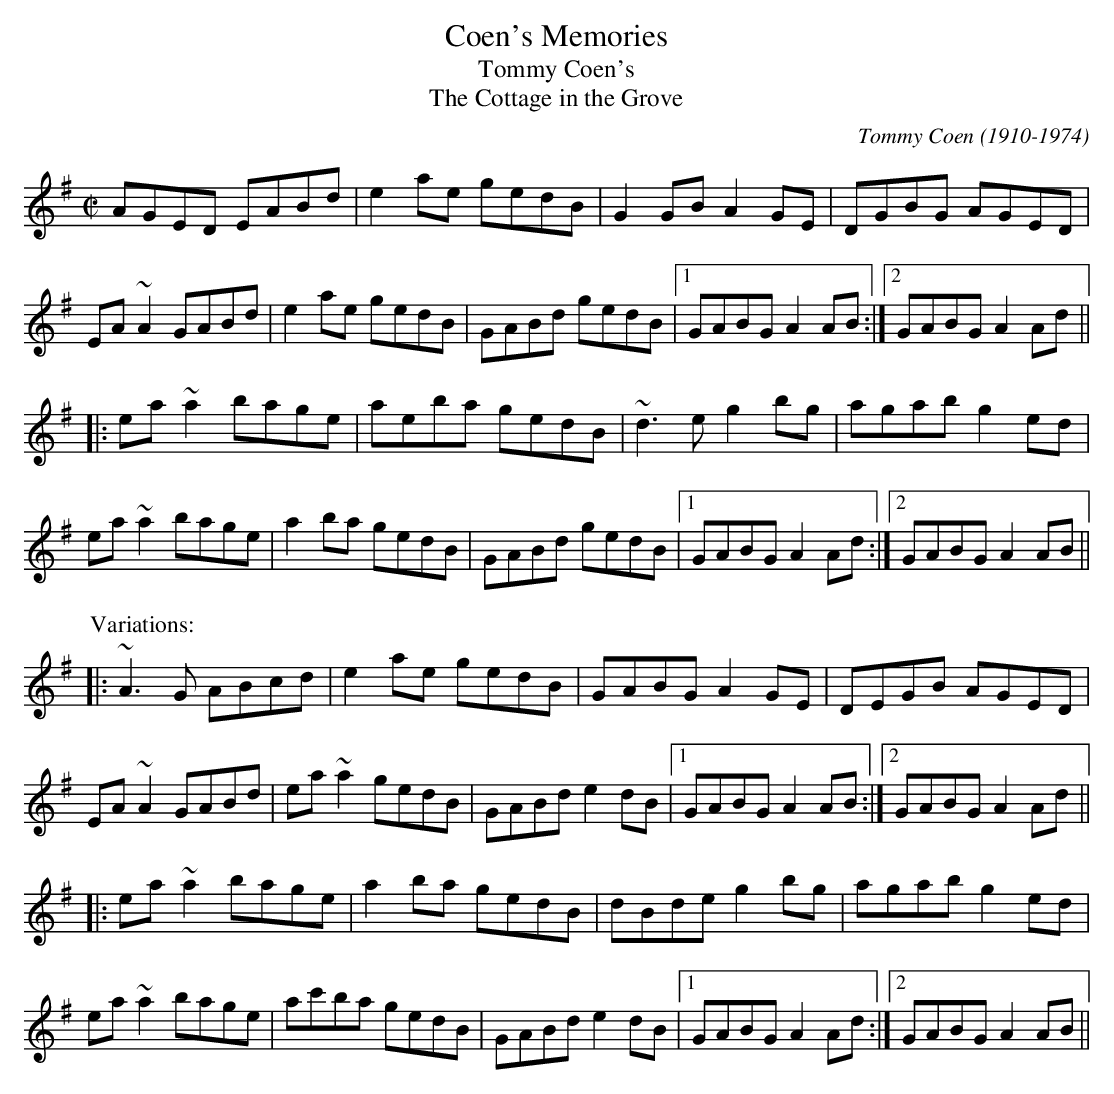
X:1
T:Coen's Memories
T:Tommy Coen's
T:Cottage in the Grove, The
C:Tommy Coen (1910-1974)
M:C|
K:Ador
AGED EABd | e2ae gedB | G2GB A2GE | DGBG AGED |
EA~A2 GABd | e2ae gedB | GABd gedB |1 GABG A2AB :|2 GABG A2Ad ||
|: ea~a2 bage | aeba gedB | ~d3e g2bg | agab g2ed |
ea~a2 bage | a2ba gedB | GABd gedB |1 GABG A2Ad :|2 GABG A2AB ||
P:Variations:
|: ~A3G ABcd | e2ae gedB | GABG A2GE | DEGB AGED |
EA~A2 GABd | ea~a2 gedB | GABd e2dB |1 GABG A2AB :|2 GABG A2Ad ||
|: ea~a2 bage | a2ba gedB | dBde g2bg | agab g2ed |
ea~a2 bage | ac'ba gedB | GABd e2dB |1 GABG A2Ad :|2 GABG A2AB ||
